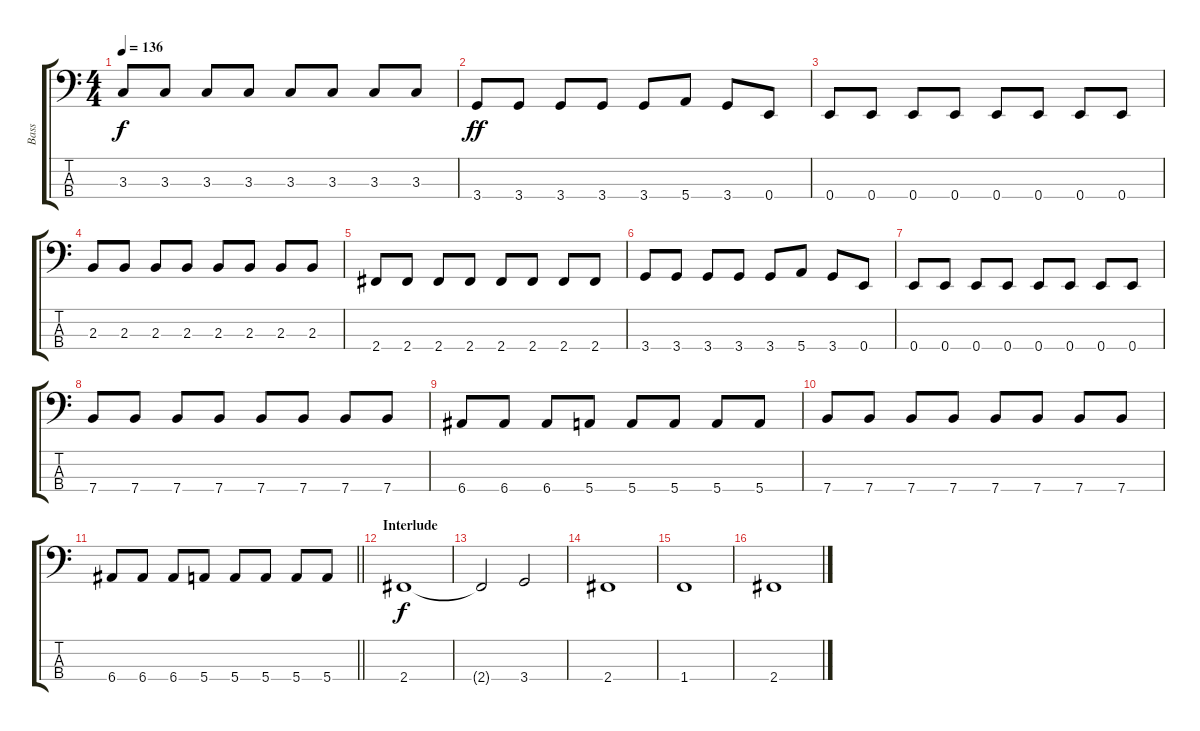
\track ("Bass" "Bass") {instrument electricbasspick}
\staff {score tabs}
\tuning (G2 D2 A1 E1) {hide}
\ts (4 4)
\tempo 136
\clef f4
\ks c
3.3.8{dy f} 3.3.8 3.3.8 3.3.8 3.3.8 3.3.8 3.3.8 3.3.8 |
3.4.8{dy ff} 3.4.8 3.4.8 3.4.8 3.4.8 5.4.8 3.4.8 0.4.8 |
0.4.8 0.4.8 0.4.8 0.4.8 0.4.8 0.4.8 0.4.8 0.4.8 |
2.3.8 2.3.8 2.3.8 2.3.8 2.3.8 2.3.8 2.3.8 2.3.8 |
2.4.8 2.4.8 2.4.8 2.4.8 2.4.8 2.4.8 2.4.8 2.4.8 |
3.4.8 3.4.8 3.4.8 3.4.8 3.4.8 5.4.8 3.4.8 0.4.8 |
0.4.8 0.4.8 0.4.8 0.4.8 0.4.8 0.4.8 0.4.8 0.4.8 |
7.4.8 7.4.8 7.4.8 7.4.8 7.4.8 7.4.8 7.4.8 7.4.8 |
6.4.8 6.4.8 6.4.8 5.4.8 5.4.8 5.4.8 5.4.8 5.4.8 |
7.4.8 7.4.8 7.4.8 7.4.8 7.4.8 7.4.8 7.4.8 7.4.8 |
\barLineRight lightlight
6.4.8 6.4.8 6.4.8 5.4.8 5.4.8 5.4.8 5.4.8 5.4.8 |
\section ("" "Interlude")
2.4.1{dy f} |
2.4{t}.2 3.4.2 |
2.4.1 |
1.4.1 |
2.4.1
